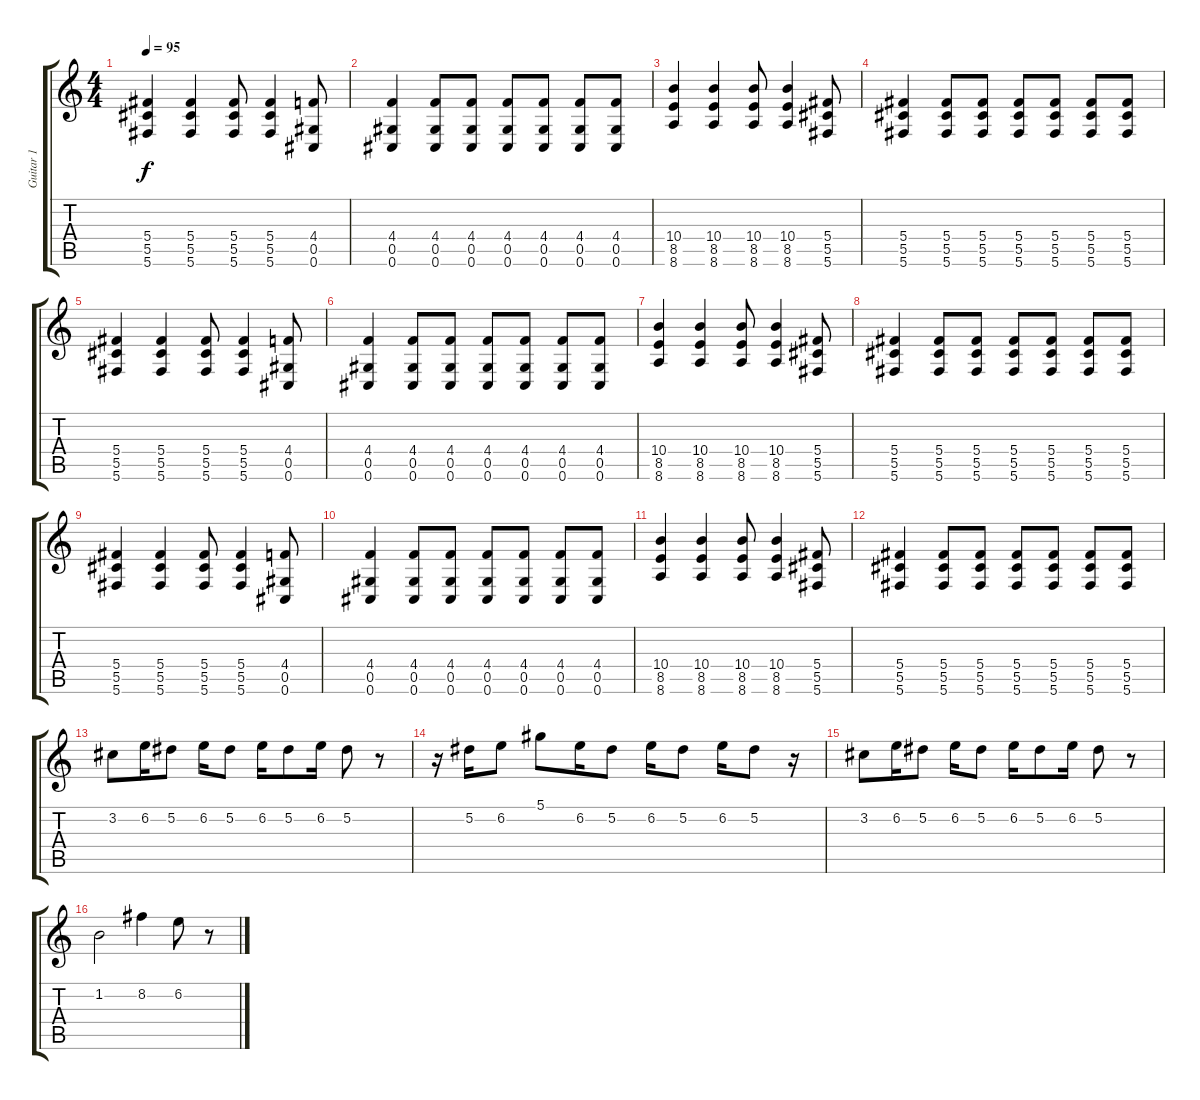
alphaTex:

\track ("Guitar 1" "Guitar 1") {instrument distortionguitar}
\staff {score tabs}
\tuning (Eb4 Bb3 Gb3 Db3 Ab2 Db2) {hide}
\ts (4 4)
\tempo 95
\clef g2
\ks c
(5.4 5.5 5.6).4{dy f} (5.4 5.5 5.6).4 (5.4 5.5 5.6).8 (5.4 5.5 5.6).4 (4.4 0.5 0.6).8 |
(4.4 0.5 0.6).4 (4.4 0.5 0.6).8 (4.4 0.5 0.6).8 (4.4 0.5 0.6).8 (4.4 0.5 0.6).8 (4.4 0.5 0.6).8 (4.4 0.5 0.6).8 |
(10.4 8.5 8.6).4 (10.4 8.5 8.6).4 (10.4 8.5 8.6).8 (10.4 8.5 8.6).4 (5.4 5.5 5.6).8 |
(5.4 5.5 5.6).4 (5.4 5.5 5.6).8 (5.4 5.5 5.6).8 (5.4 5.5 5.6).8 (5.4 5.5 5.6).8 (5.4 5.5 5.6).8 (5.4 5.5 5.6).8 |
(5.4 5.5 5.6).4 (5.4 5.5 5.6).4 (5.4 5.5 5.6).8 (5.4 5.5 5.6).4 (4.4 0.5 0.6).8 |
(4.4 0.5 0.6).4 (4.4 0.5 0.6).8 (4.4 0.5 0.6).8 (4.4 0.5 0.6).8 (4.4 0.5 0.6).8 (4.4 0.5 0.6).8 (4.4 0.5 0.6).8 |
(10.4 8.5 8.6).4 (10.4 8.5 8.6).4 (10.4 8.5 8.6).8 (10.4 8.5 8.6).4 (5.4 5.5 5.6).8 |
(5.4 5.5 5.6).4 (5.4 5.5 5.6).8 (5.4 5.5 5.6).8 (5.4 5.5 5.6).8 (5.4 5.5 5.6).8 (5.4 5.5 5.6).8 (5.4 5.5 5.6).8 |
(5.4 5.5 5.6).4 (5.4 5.5 5.6).4 (5.4 5.5 5.6).8 (5.4 5.5 5.6).4 (4.4 0.5 0.6).8 |
(4.4 0.5 0.6).4 (4.4 0.5 0.6).8 (4.4 0.5 0.6).8 (4.4 0.5 0.6).8 (4.4 0.5 0.6).8 (4.4 0.5 0.6).8 (4.4 0.5 0.6).8 |
(10.4 8.5 8.6).4 (10.4 8.5 8.6).4 (10.4 8.5 8.6).8 (10.4 8.5 8.6).4 (5.4 5.5 5.6).8 |
(5.4 5.5 5.6).4 (5.4 5.5 5.6).8 (5.4 5.5 5.6).8 (5.4 5.5 5.6).8 (5.4 5.5 5.6).8 (5.4 5.5 5.6).8 (5.4 5.5 5.6).8 |
3.2.8 6.2.16 5.2.8 6.2.16 5.2.8 6.2.16 5.2.8 6.2.16 5.2.8 r.8 |
r.16 5.2.16 6.2.8 5.1.8 6.2.16 5.2.8 6.2.16 5.2.8 6.2.16 5.2.8 r.16 |
3.2.8 6.2.16 5.2.8 6.2.16 5.2.8 6.2.16 5.2.8 6.2.16 5.2.8 r.8 |
1.2.2 8.2.4 6.2.8 r.8
